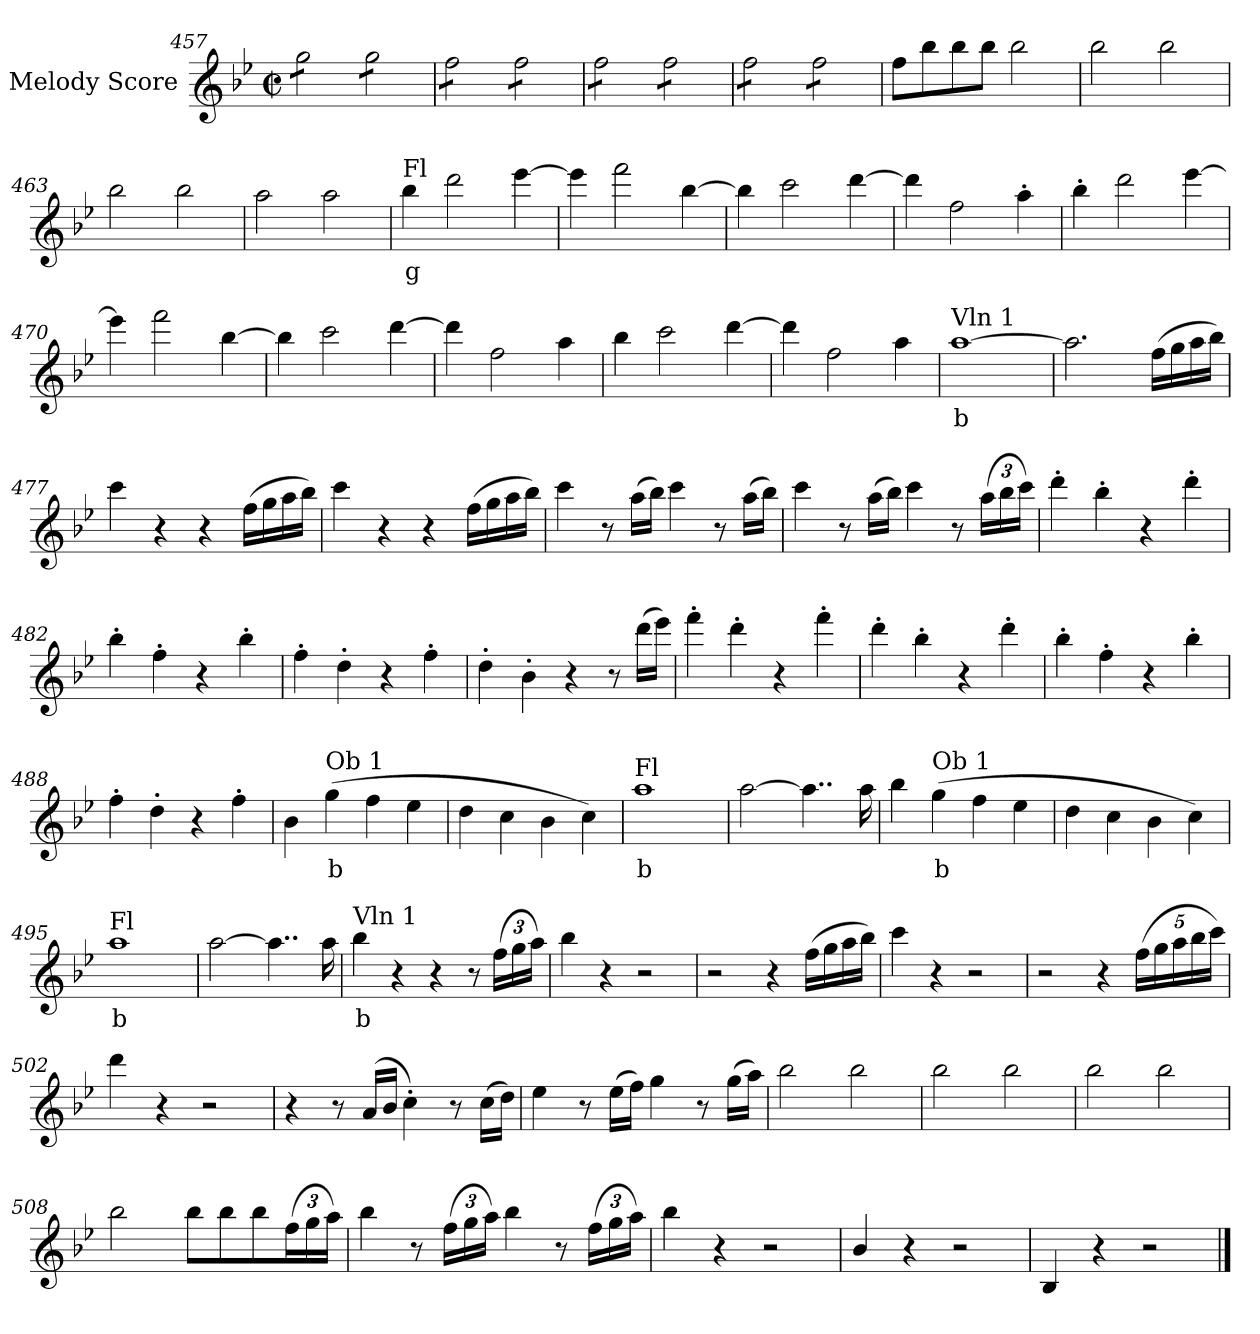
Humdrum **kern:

**kern	**text
*part1	*part1
*staff1	*staff1
*I"Melody Score	*
*clefG2	*
*k[b-e-]	*
*M2/2	*
*met(c|)	*
=457	=457
*tremolo	*
8gg\L	.
8gg\	.
8gg\	.
8gg\J	.
8gg\L	.
8gg\	.
8gg\	.
8gg\J	.
=458	=458
8ff\L	.
8ff\	.
8ff\	.
8ff\J	.
8ff\L	.
8ff\	.
8ff\	.
8ff\J	.
=459	=459
8ff\L	.
8ff\	.
8ff\	.
8ff\J	.
8ff\L	.
8ff\	.
8ff\	.
8ff\J	.
=460	=460
8ff\L	.
8ff\	.
8ff\	.
8ff\J	.
8ff\L	.
8ff\	.
8ff\	.
8ff\J	.
*Xtremolo	*
=461	=461
8ff\L	.
8bb-\	.
8bb-\	.
8bb-\J	.
2bb-\	.
=462	=462
2bb-\	.
2bb-\	.
=463	=463
2bb-\	.
2bb-\	.
=464	=464
2aa\	.
2aa\	.
=465	=465
!LO:TX:a:t=Fl	!
!	!LO:LY:b:color=#FF0000
4bb-\	g
2ddd\	.
[4eee-\	.
=466	=466
4eee-\]	.
2fff\	.
[4bb-\	.
=467	=467
4bb-\]	.
2ccc\	.
[4ddd\	.
=468	=468
4ddd\]	.
2ff\	.
4aa'\	.
=469	=469
4bb-'\	.
2ddd\	.
[4eee-\	.
=470	=470
4eee-\]	.
2fff\	.
[4bb-\	.
=471	=471
4bb-\]	.
2ccc\	.
[4ddd\	.
=472	=472
4ddd\]	.
2ff\	.
4aa\	.
=473	=473
4bb-\	.
2ccc\	.
[4ddd\	.
=474	=474
4ddd\]	.
2ff\	.
4aa\	.
=475	=475
!LO:TX:a:t=Vln 1	!
!	!LO:LY:color=#FF0000
[1aa	b
=476	=476
2.aa\]	.
(16ff\LL	.
16gg\	.
16aa\	.
16bb-\JJ)	.
=477	=477
4ccc\	.
4r	.
4r	.
(16ff\LL	.
16gg\	.
16aa\	.
16bb-\JJ)	.
=478	=478
4ccc\	.
4r	.
4r	.
(16ff\LL	.
16gg\	.
16aa\	.
16bb-\JJ)	.
=479	=479
4ccc\	.
8r	.
(16aa\LL	.
16bb-\JJ)	.
4ccc\	.
8r	.
(16aa\LL	.
16bb-\JJ)	.
=480	=480
4ccc\	.
8r	.
(16aa\LL	.
16bb-\JJ)	.
4ccc\	.
8r	.
*Xbrackettup	*
(24aa\LL	.
24bb-\	.
24ccc\JJ)	.
=481	=481
4ddd'\	.
4bb-'\	.
4r	.
4ddd'\	.
=482	=482
4bb-'\	.
4ff'\	.
4r	.
4bb-'\	.
=483	=483
4ff'\	.
4dd'\	.
4r	.
4ff'\	.
=484	=484
4dd'\	.
4b-'\	.
4r	.
8r	.
(16ddd\LL	.
16eee-\JJ)	.
=485	=485
4fff'\	.
4ddd'\	.
4r	.
4fff'\	.
=486	=486
4ddd'\	.
4bb-'\	.
4r	.
4ddd'\	.
=487	=487
4bb-'\	.
4ff'\	.
4r	.
4bb-'\	.
=488	=488
4ff'\	.
4dd'\	.
4r	.
4ff'\	.
=489	=489
4b-\	.
!LO:TX:a:t=Ob 1	!
!	!LO:LY:b:color=#FF0000
(4gg\	b
4ff\	.
4ee-\	.
=490	=490
4dd\	.
4cc\	.
4b-\	.
4cc\)	.
=491	=491
!LO:TX:a:t=Fl	!
!	!LO:LY:b:color=#FF0000
1aa	b
=492	=492
[2aa\	.
4..aa\]	.
16aa\	.
=493	=493
4bb-\	.
!LO:TX:a:t=Ob 1	!
!	!LO:LY:b:color=#FF0000
(4gg\	b
4ff\	.
4ee-\	.
=494	=494
4dd\	.
4cc\	.
4b-\	.
4cc\)	.
=495	=495
!LO:TX:a:t=Fl	!
!	!LO:LY:b:color=#FF0000
1aa	b
=496	=496
[2aa\	.
4..aa\]	.
16aa\	.
=497	=497
!LO:TX:a:t=Vln 1	!
!	!LO:LY:color=#FF0000
4bb-\	b
4r	.
4r	.
8r	.
(24ff\LL	.
24gg\	.
24aa\JJ)	.
=498	=498
4bb-\	.
4r	.
2r	.
=499	=499
2r	.
4r	.
(16ff\LL	.
16gg\	.
16aa\	.
16bb-\JJ)	.
=500	=500
4ccc\	.
4r	.
2r	.
=501	=501
2r	.
4r	.
(20ff\LL	.
20gg\	.
20aa\	.
20bb-\	.
20ccc\JJ)	.
=502	=502
4ddd\	.
4r	.
2r	.
=503	=503
4r	.
8r	.
(16a/LL	.
16b-/JJ	.
4cc'\)	.
8r	.
(16cc\LL	.
16dd\JJ)	.
=504	=504
4ee-\	.
8r	.
(16ee-\LL	.
16ff\JJ)	.
4gg\	.
8r	.
(16gg\LL	.
16aa\JJ)	.
=505	=505
2bb-\	.
2bb-\	.
=506	=506
2bb-\	.
2bb-\	.
=507	=507
2bb-\	.
2bb-\	.
=508	=508
2bb-\	.
8bb-\L	.
8bb-\	.
8bb-\	.
(24ff\L	.
24gg\	.
24aa\JJ)	.
=509	=509
4bb-\	.
8r	.
(24ff\LL	.
24gg\	.
24aa\JJ)	.
4bb-\	.
8r	.
(24ff\LL	.
24gg\	.
24aa\JJ)	.
=510	=510
4bb-\	.
4r	.
2r	.
=511	=511
4b-/	.
4r	.
2r	.
=512	=512
4B-/	.
4r	.
2r	.
==	==
*-	*-
